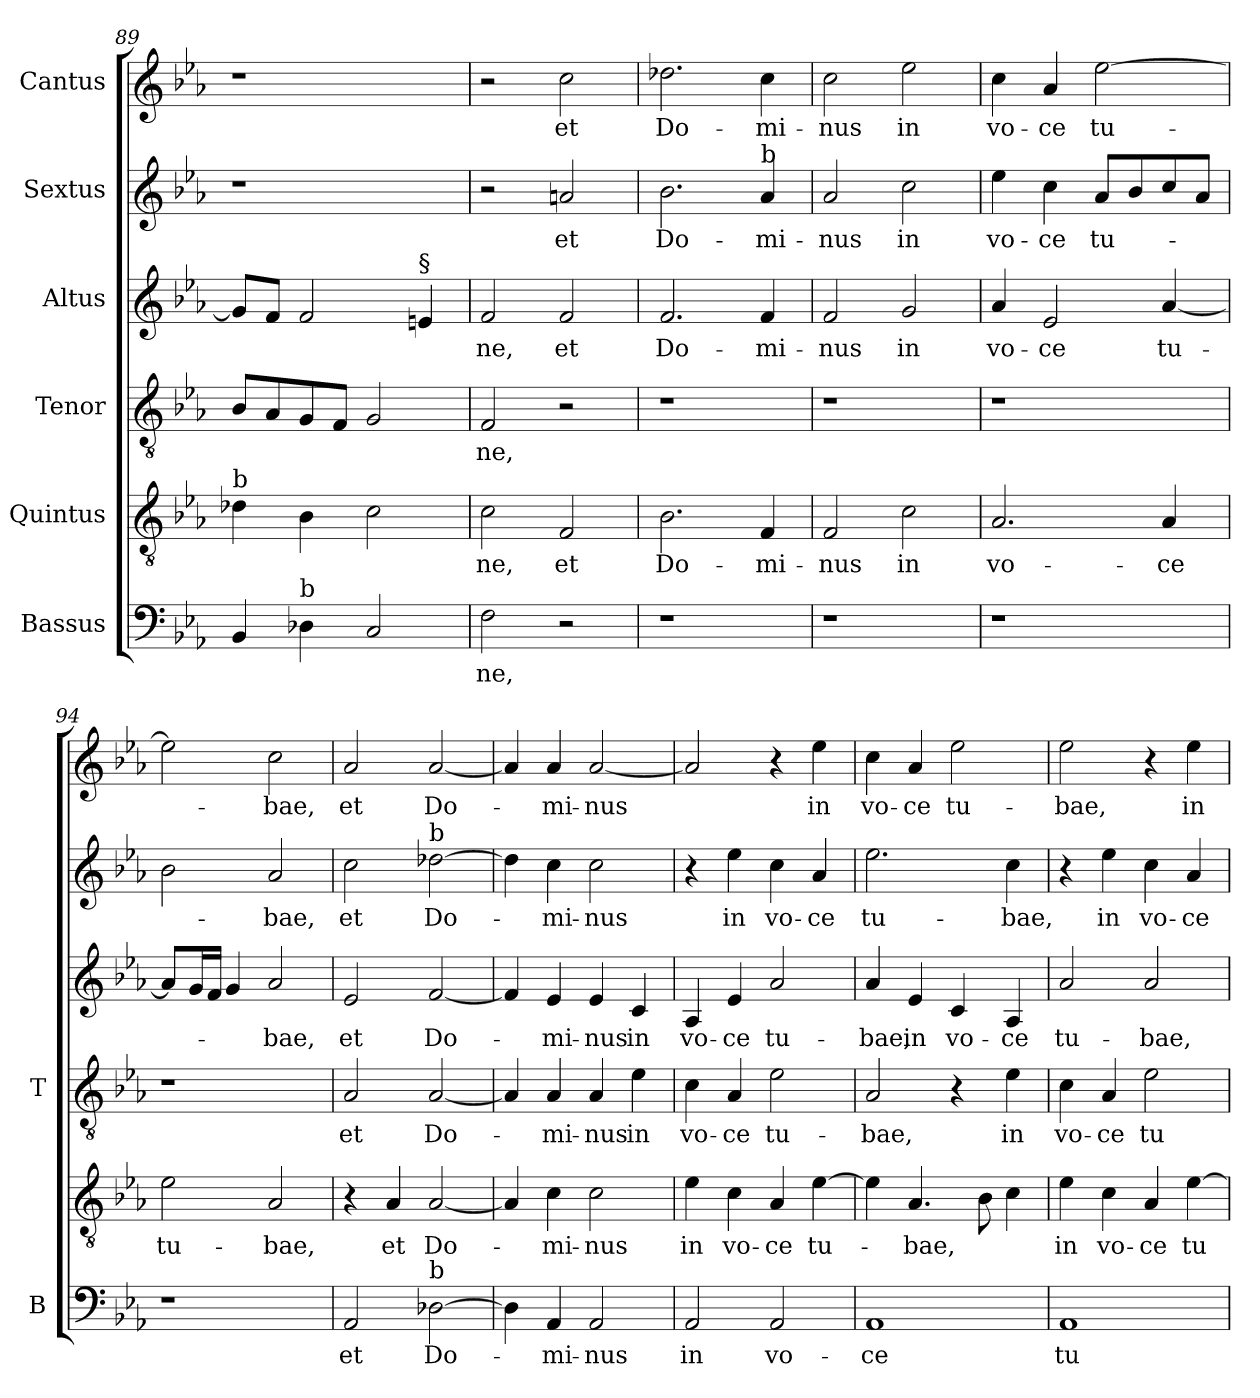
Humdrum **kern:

**kern	**text	**kern	**text	**kern	**text	**kern	**text	**kern	**text	**kern	**text
*part6	*part6	*part5	*part5	*part4	*part4	*part3	*part3	*part2	*part2	*part1	*part1
*staff6	*staff6	*staff5	*staff5	*staff4	*staff4	*staff3	*staff3	*staff2	*staff2	*staff1	*staff1
*I"Bassus	*	*I"Quintus	*	*I"Tenor	*	*I"Altus	*	*I"Sextus	*	*I"Cantus	*
*I'B	*	*	*	*I'T	*	*	*	*	*	*	*
*clefF4	*	*clefGv2	*	*clefGv2	*	*clefG2	*	*clefG2	*	*clefG2	*
*	*	*ITrd7c12	*	*ITrd7c12	*	*	*	*	*	*	*
*k[b-e-a-]	*	*k[b-e-a-]	*	*k[b-e-a-]	*	*k[b-e-a-]	*	*k[b-e-a-]	*	*k[b-e-a-]	*
*E-:	*	*E-:	*	*E-:	*	*E-:	*	*E-:	*	*E-:	*
=89	=89	=89	=89	=89	=89	=89	=89	=89	=89	=89	=89
!	!	!LO:TX:a:t=b	!	!	!	!	!	!	!	!	!
4BB-/	.	4D-\	.	8BB-/L	.	8g/L]	.	1r	.	1r	.
.	.	.	.	8AA-/	.	8f/J	.	.	.	.	.
!LO:TX:a:t=b	!	!	!	!	!	!	!	!	!	!	!
4D-\	.	4BB-\	.	8GG/	.	2f/	.	.	.	.	.
.	.	.	.	8FF/J	.	.	.	.	.	.	.
2C/	.	2C\	.	2GG/	.	.	.	.	.	.	.
!	!	!	!	!	!	!LO:TX:a:t=§	!	!	!	!	!
.	.	.	.	.	.	4e/	.	.	.	.	.
=90	=90	=90	=90	=90	=90	=90	=90	=90	=90	=90	=90
!	!LO:LY:b	!	!LO:LY:b	!	!LO:LY:b	!	!LO:LY:b	!	!	!	!
2F\	-ne,	2C\	-ne,	2FF/	-ne,	2f/	-ne,	2r	.	2r	.
!	!	!	!LO:LY:b	!	!	!	!LO:LY:b	!	!LO:LY:b	!	!LO:LY:b
2r	.	2FF/	et	2r	.	2f/	et	2an/	et	2cc\	et
=91	=91	=91	=91	=91	=91	=91	=91	=91	=91	=91	=91
!	!	!	!LO:LY:b	!	!	!	!LO:LY:b	!	!LO:LY:b	!	!LO:LY:b
1r	.	2.BB-\	Do-	1r	.	2.f/	Do-	2.b-\	Do-	2.dd-X\	Do-
!	!	!	!	!	!	!	!	!LO:TX:a:t=b	!	!	!
!	!	!	!LO:LY:b	!	!	!	!LO:LY:b	!	!LO:LY:b	!	!LO:LY:b
.	.	4FF/	-mi-	.	.	4f/	-mi-	4a-/	-mi-	4cc\	-mi-
!!LO:PB:g=z
=92	=92	=92	=92	=92	=92	=92	=92	=92	=92	=92	=92
!	!	!	!LO:LY:b	!	!	!	!LO:LY:b	!	!LO:LY:b	!	!LO:LY:b
1r	.	2FF/	-nus	1r	.	2f/	-nus	2a-/	-nus	2cc\	-nus
!	!	!	!LO:LY:b	!	!	!	!LO:LY:b	!	!LO:LY:b	!	!LO:LY:b
.	.	2C\	in	.	.	2g/	in	2cc\	in	2ee-\	in
=93	=93	=93	=93	=93	=93	=93	=93	=93	=93	=93	=93
!	!	!	!LO:LY:b	!	!	!	!LO:LY:b	!	!LO:LY:b	!	!LO:LY:b
1r	.	2.AA-/	vo-	1r	.	4a-/	vo-	4ee-\	vo-	4cc\	vo-
!	!	!	!	!	!	!	!LO:LY:b	!	!LO:LY:b	!	!LO:LY:b
.	.	.	.	.	.	2e-/	-ce	4cc\	-ce	4a-/	-ce
!	!	!	!	!	!	!	!	!	!LO:LY:b	!	!LO:LY:b
.	.	.	.	.	.	.	.	8a-/L	tu-	[>2ee-\	tu-
.	.	.	.	.	.	.	.	8b-/	.	.	.
!	!	!	!LO:LY:b	!	!	!	!LO:LY:b	!	!	!	!
.	.	4AA-/	-ce	.	.	[<4a-/	tu-	8cc/	.	.	.
.	.	.	.	.	.	.	.	8a-/J	.	.	.
=94	=94	=94	=94	=94	=94	=94	=94	=94	=94	=94	=94
!	!	!	!LO:LY:b	!	!	!	!	!	!	!	!
1r	.	2E-\	tu-	1r	.	8a-/L]	.	2b-\	.	2ee-\]	.
.	.	.	.	.	.	16g/L	.	.	.	.	.
.	.	.	.	.	.	16f/JJ	.	.	.	.	.
.	.	.	.	.	.	4g/	.	.	.	.	.
!	!	!	!LO:LY:b	!	!	!	!LO:LY:b	!	!LO:LY:b	!	!LO:LY:b
.	.	2AA-/	-bae,	.	.	2a-/	-bae,	2a-/	-bae,	2cc\	-bae,
=95	=95	=95	=95	=95	=95	=95	=95	=95	=95	=95	=95
!	!LO:LY:b	!	!	!	!LO:LY:b	!	!LO:LY:b	!	!LO:LY:b	!	!LO:LY:b
2AA-/	et	4r	.	2AA-/	et	2e-/	et	2cc\	et	2a-/	et
!	!	!	!LO:LY:b	!	!	!	!	!	!	!	!
.	.	4AA-/	et	.	.	.	.	.	.	.	.
!	!	!	!	!	!	!	!	!LO:TX:a:t=b	!	!	!
!LO:TX:a:t=b	!	!	!	!	!	!	!	!	!	!	!
!	!LO:LY:b	!	!LO:LY:b	!	!LO:LY:b	!	!LO:LY:b	!	!LO:LY:b	!	!LO:LY:b
[>2D-\	Do-	[<2AA-/	Do-	[<2AA-/	Do-	[<2f/	Do-	[>2dd-\	Do-	[<2a-/	Do-
=96	=96	=96	=96	=96	=96	=96	=96	=96	=96	=96	=96
4D-\]	.	4AA-/]	.	4AA-/]	.	4f/]	.	4dd-\]	.	4a-/]	.
!	!LO:LY:b	!	!LO:LY:b	!	!LO:LY:b	!	!LO:LY:b	!	!LO:LY:b	!	!LO:LY:b
4AA-/	-mi-	4C\	-mi-	4AA-/	-mi-	4e-/	-mi-	4cc\	-mi-	4a-/	-mi-
!	!LO:LY:b	!	!LO:LY:b	!	!LO:LY:b	!	!LO:LY:b	!	!LO:LY:b	!	!LO:LY:b
2AA-/	-nus	2C\	-nus	4AA-/	-nus	4e-/	-nus	2cc\	-nus	[<2a-/	-nus
!	!	!	!	!	!LO:LY:b	!	!LO:LY:b	!	!	!	!
.	.	.	.	4E-\	in	4c/	in	.	.	.	.
=97	=97	=97	=97	=97	=97	=97	=97	=97	=97	=97	=97
!	!LO:LY:b	!	!LO:LY:b	!	!LO:LY:b	!	!LO:LY:b	!	!	!	!
2AA-/	in	4E-\	in	4C\	vo-	4A-/	vo-	4r	.	2a-/]	.
!	!	!	!LO:LY:b	!	!LO:LY:b	!	!LO:LY:b	!	!LO:LY:b	!	!
.	.	4C\	vo-	4AA-/	-ce	4e-/	-ce	4ee-\	in	.	.
!	!LO:LY:b	!	!LO:LY:b	!	!LO:LY:b	!	!LO:LY:b	!	!LO:LY:b	!	!
2AA-/	vo-	4AA-/	-ce	2E-\	tu-	2a-/	tu-	4cc\	vo-	4r	.
!	!	!	!LO:LY:b	!	!	!	!	!	!LO:LY:b	!	!LO:LY:b
.	.	[>4E-\	tu-	.	.	.	.	4a-/	-ce	4ee-\	in
=98	=98	=98	=98	=98	=98	=98	=98	=98	=98	=98	=98
!	!LO:LY:b	!	!	!	!LO:LY:b	!	!LO:LY:b	!	!LO:LY:b	!	!LO:LY:b
1AA-	-ce	4E-\]	.	2AA-/	-bae,	4a-/	-bae,	2.ee-\	tu-	4cc\	vo-
!	!	!	!LO:LY:b	!	!	!	!LO:LY:b	!	!	!	!LO:LY:b
.	.	4.AA-/	-bae,	.	.	4e-/	in	.	.	4a-/	-ce
!	!	!	!	!	!	!	!LO:LY:b	!	!	!	!LO:LY:b
.	.	.	.	4r	.	4c/	vo-	.	.	2ee-\	tu-
.	.	8BB-\	.	.	.	.	.	.	.	.	.
!	!	!	!	!	!LO:LY:b	!	!LO:LY:b	!	!LO:LY:b	!	!
.	.	4C\	.	4E-\	in	4A-/	-ce	4cc\	-bae,	.	.
!!LO:LB:g=z
=99	=99	=99	=99	=99	=99	=99	=99	=99	=99	=99	=99
!	!LO:LY:b	!	!LO:LY:b	!	!LO:LY:b	!	!LO:LY:b	!	!	!	!LO:LY:b
1AA-	tu-	4E-\	in	4C\	vo-	2a-/	tu-	4r	.	2ee-\	-bae,
!	!	!	!LO:LY:b	!	!LO:LY:b	!	!	!	!LO:LY:b	!	!
.	.	4C\	vo-	4AA-/	-ce	.	.	4ee-\	in	.	.
!	!	!	!LO:LY:b	!	!LO:LY:b	!	!LO:LY:b	!	!LO:LY:b	!	!
.	.	4AA-/	-ce	2E-\	tu-	2a-/	-bae,	4cc\	vo-	4r	.
!	!	!	!LO:LY:b	!	!	!	!	!	!LO:LY:b	!	!LO:LY:b
.	.	[>4E-\	tu-	.	.	.	.	4a-/	-ce	4ee-\	in
=	=	=	=	=	=	=	=	=	=	=	=
*-	*-	*-	*-	*-	*-	*-	*-	*-	*-	*-	*-
